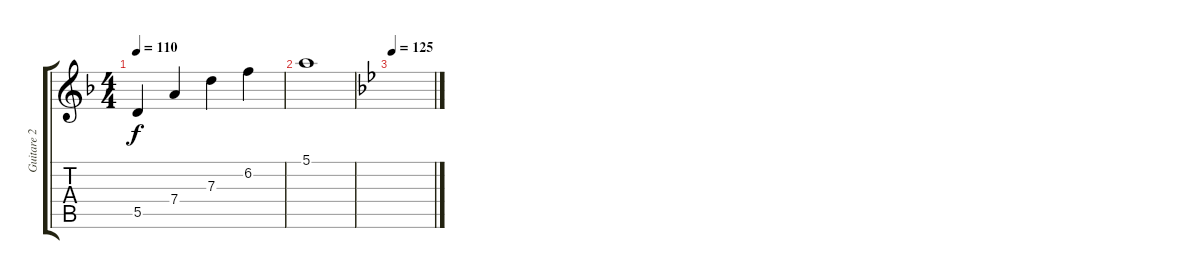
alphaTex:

\track ("Guitare 2" "Guitare 2") {instrument acousticguitarnylon}
\staff {score tabs}
\tuning (E4 B3 G3 D3 A2 E2) {hide}
\ts (4 4)
\tempo 110
\clef g2
\ks f
5.5.4{dy f} 7.4.4 7.3.4 6.2.4 |
5.1.1 |
\tempo 125
\ks bb
